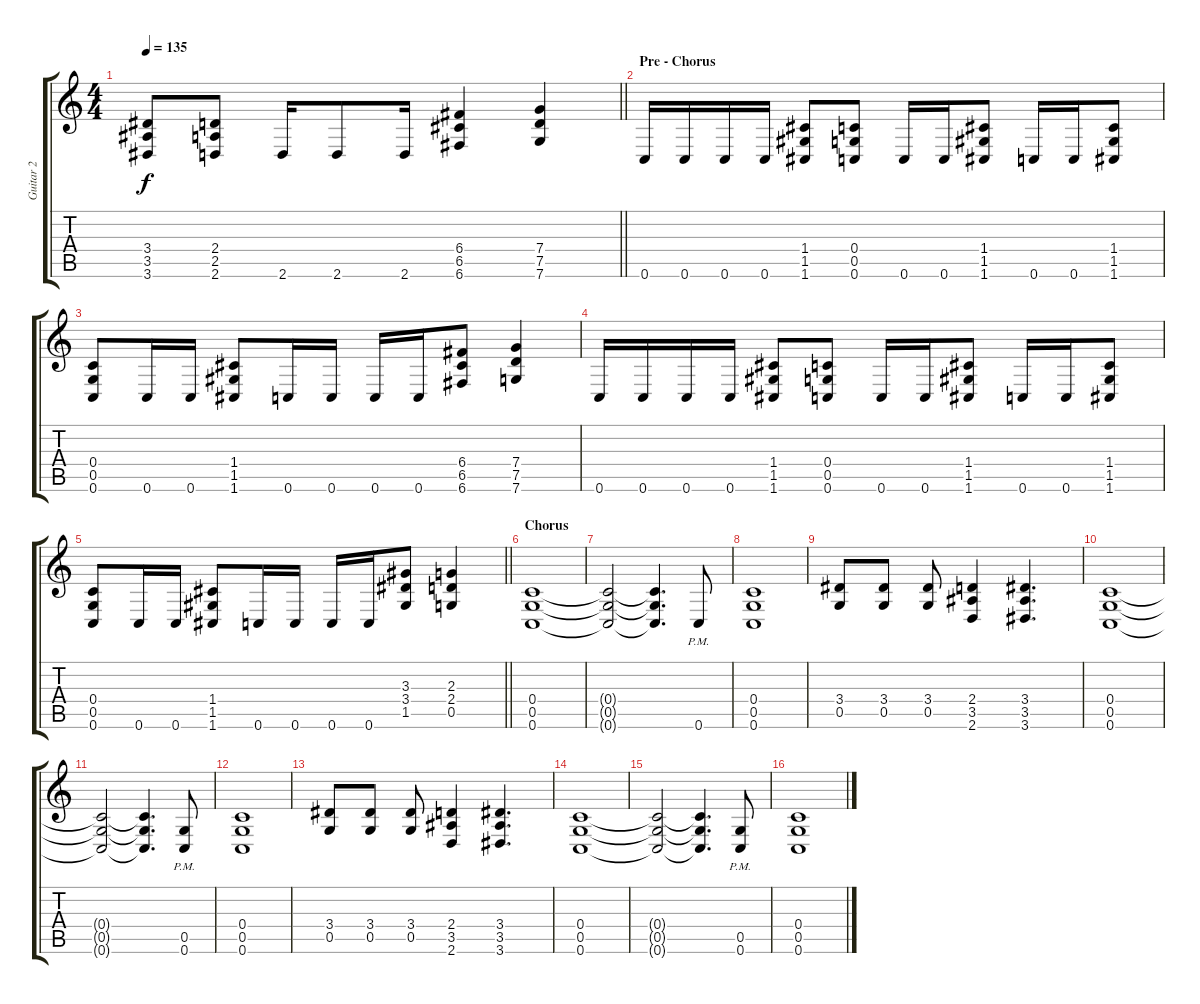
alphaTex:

\track ("Guitar 2" "Guitar 2") {instrument overdrivenguitar}
\staff {score tabs}
\tuning (D4 A3 F3 C3 G2 C2) {hide}
\ts (4 4)
\tempo 135
\clef g2
\barLineRight lightlight
\ks c
(3.4 3.5 3.6).8{dy f} (2.4 2.5 2.6).8 2.6.16 2.6.8 2.6.16 (6.4 6.5 6.6).4 (7.4 7.5 7.6).4 |
\section ("" "Pre - Chorus")
0.6.16 0.6.16 0.6.16 0.6.16 (1.4 1.5 1.6).8 (0.4 0.5 0.6).8 0.6.16 0.6.16 (1.4 1.5 1.6).8 0.6.16 0.6.16 (1.4 1.5 1.6).8 |
(0.4 0.5 0.6).8 0.6.16 0.6.16 (1.4 1.5 1.6).8 0.6.16 0.6.16 0.6.16 0.6.16 (6.4 6.5 6.6).8 (7.4 7.5 7.6).4 |
0.6.16 0.6.16 0.6.16 0.6.16 (1.4 1.5 1.6).8 (0.4 0.5 0.6).8 0.6.16 0.6.16 (1.4 1.5 1.6).8 0.6.16 0.6.16 (1.4 1.5 1.6).8 |
\barLineRight lightlight
(0.4 0.5 0.6).8 0.6.16 0.6.16 (1.4 1.5 1.6).8 0.6.16 0.6.16 0.6.16 0.6.16 (3.3 3.4 1.5).8 (2.3 2.4 0.5).4 |
\section ("" "Chorus")
(0.4 0.5 0.6).1 |
(0.4{t} 0.5{t} 0.6{t}).2 (0.4{t} 0.5{t} 0.6{t}).4{d} 0.6{pm}.8 |
(0.4 0.5 0.6).1 |
(3.4 0.5).8 (3.4 0.5).8 (3.4 0.5).8 (2.4 3.5 2.6).4 (3.4 3.5 3.6).4{d} |
(0.4 0.5 0.6).1 |
(0.4{t} 0.5{t} 0.6{t}).2 (0.4{t} 0.5{t} 0.6{t}).4{d} (0.5{pm} 0.6{pm}).8 |
(0.4 0.5 0.6).1 |
(3.4 0.5).8 (3.4 0.5).8 (3.4 0.5).8 (2.4 3.5 2.6).4 (3.4 3.5 3.6).4{d} |
(0.4 0.5 0.6).1 |
(0.4{t} 0.5{t} 0.6{t}).2 (0.4{t} 0.5{t} 0.6{t}).4{d} (0.5{pm} 0.6{pm}).8 |
(0.4 0.5 0.6).1
